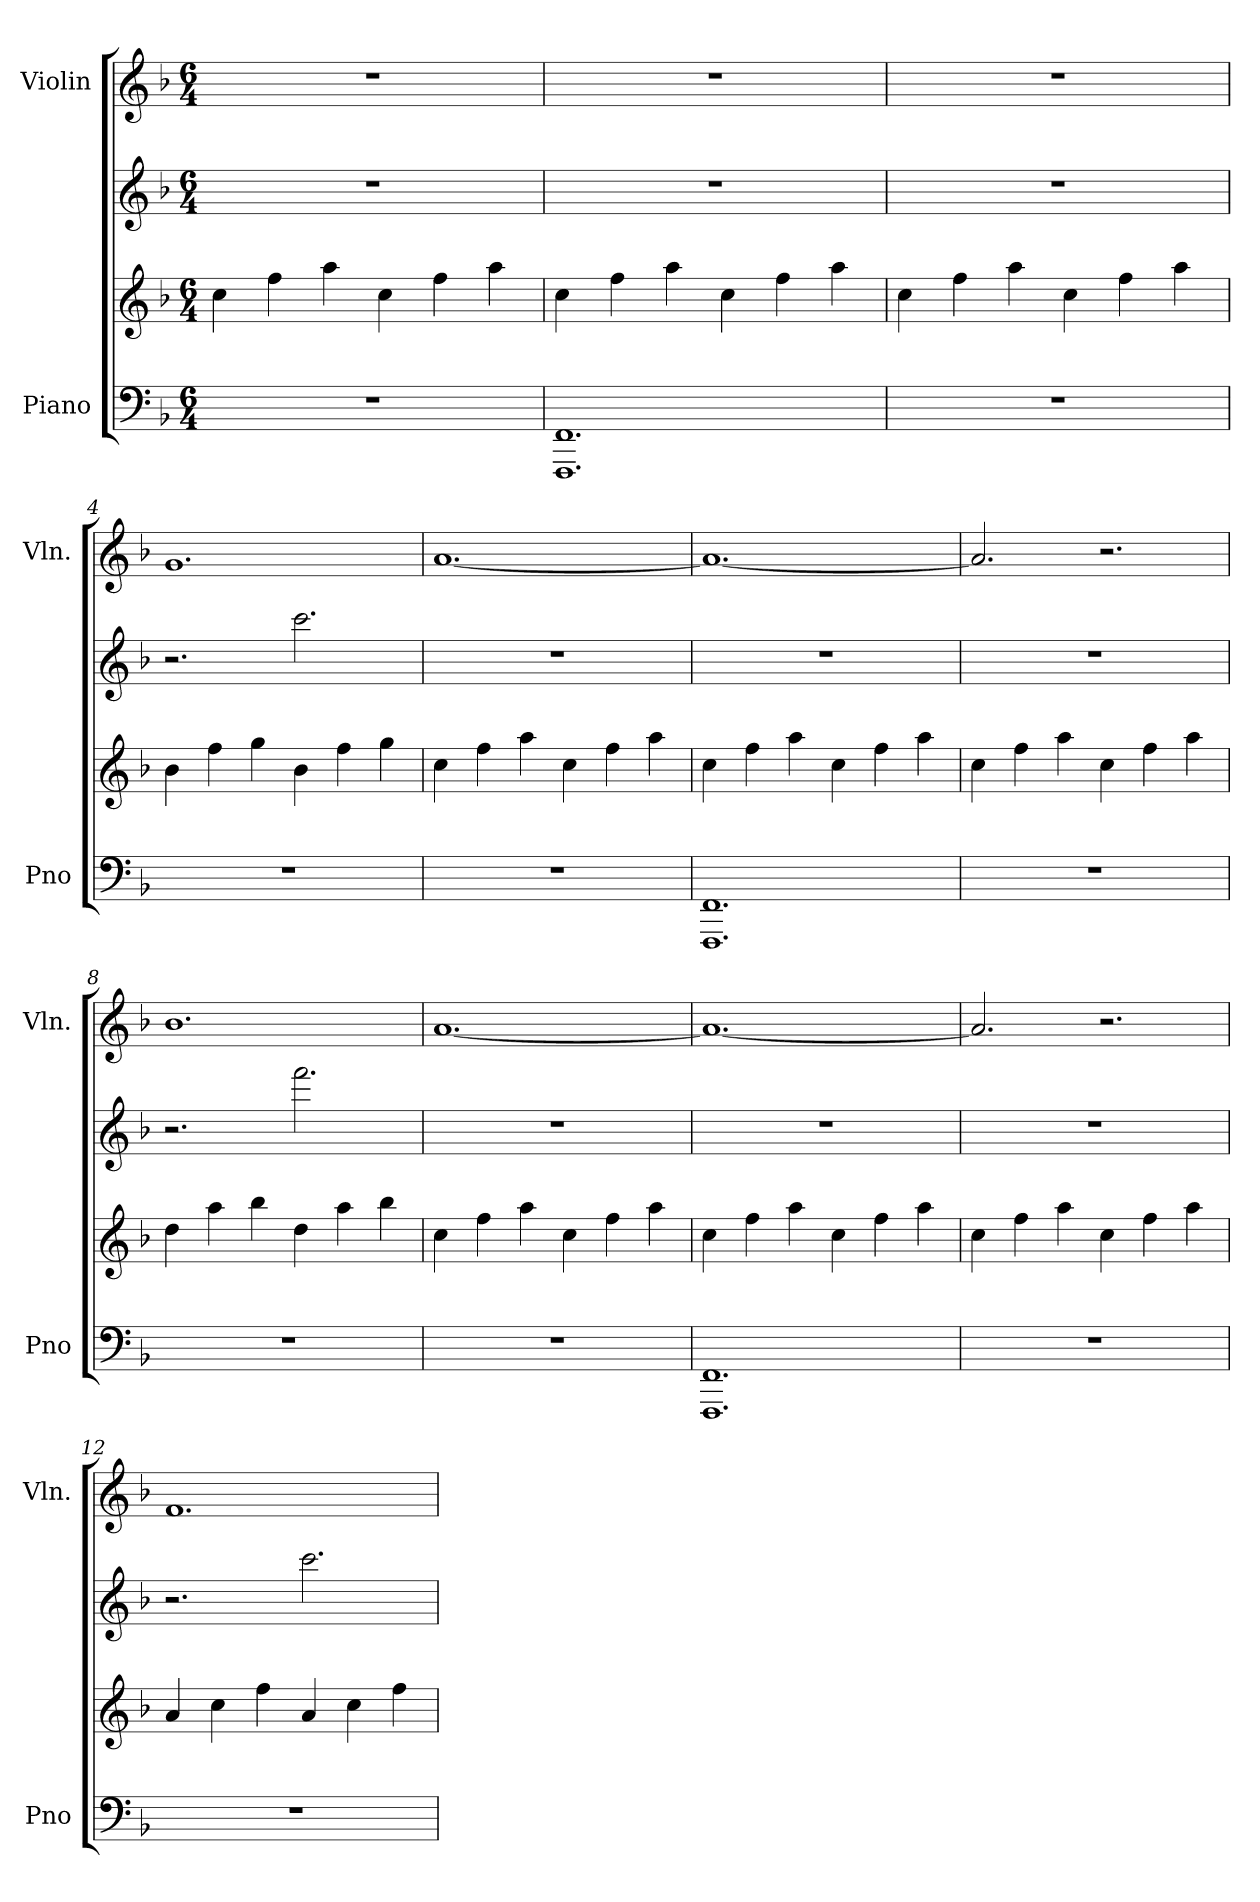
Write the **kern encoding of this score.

**kern	**kern	**kern	**kern
*part2	*part2	*part2	*part1
*staff4	*staff3	*staff2	*staff1
*I"Piano	*	*	*I"Violin
*I'Pno	*	*	*I'Vln.
*clefF4	*clefG2	*clefG2	*clefG2
*k[b-]	*k[b-]	*k[b-]	*k[b-]
*M6/4	*M6/4	*M6/4	*M6/4
*MM90	*MM90	*MM90	*MM90
=1	=1	=1	=1
1.r	4cc\	1.r	1.r
.	4ff\	.	.
.	4aa\	.	.
.	4cc\	.	.
.	4ff\	.	.
.	4aa\	.	.
=2	=2	=2	=2
1.FFF 1.FF	4cc\	1.r	1.r
.	4ff\	.	.
.	4aa\	.	.
.	4cc\	.	.
.	4ff\	.	.
.	4aa\	.	.
=3	=3	=3	=3
1.r	4cc\	1.r	1.r
.	4ff\	.	.
.	4aa\	.	.
.	4cc\	.	.
.	4ff\	.	.
.	4aa\	.	.
=4	=4	=4	=4
1.r	4b-\	2.r	1.g
.	4ff\	.	.
.	4gg\	.	.
.	4b-\	2.ccc\	.
.	4ff\	.	.
.	4gg\	.	.
=5	=5	=5	=5
1.r	4cc\	1.r	[1.a
.	4ff\	.	.
.	4aa\	.	.
.	4cc\	.	.
.	4ff\	.	.
.	4aa\	.	.
!!LO:LB:g=z
=6	=6	=6	=6
1.FFF 1.FF	4cc\	1.r	1.a_
.	4ff\	.	.
.	4aa\	.	.
.	4cc\	.	.
.	4ff\	.	.
.	4aa\	.	.
=7	=7	=7	=7
1.r	4cc\	1.r	2.a/]
.	4ff\	.	.
.	4aa\	.	.
.	4cc\	.	2.r
.	4ff\	.	.
.	4aa\	.	.
=8	=8	=8	=8
1.r	4dd\	2.r	1.b-
.	4aa\	.	.
.	4bb-\	.	.
.	4dd\	2.fff\	.
.	4aa\	.	.
.	4bb-\	.	.
=9	=9	=9	=9
1.r	4cc\	1.r	[1.a
.	4ff\	.	.
.	4aa\	.	.
.	4cc\	.	.
.	4ff\	.	.
.	4aa\	.	.
=10	=10	=10	=10
1.FFF 1.FF	4cc\	1.r	1.a_
.	4ff\	.	.
.	4aa\	.	.
.	4cc\	.	.
.	4ff\	.	.
.	4aa\	.	.
!!LO:LB:g=z
=11	=11	=11	=11
1.r	4cc\	1.r	2.a/]
.	4ff\	.	.
.	4aa\	.	.
.	4cc\	.	2.r
.	4ff\	.	.
.	4aa\	.	.
=12	=12	=12	=12
1.r	4a/	2.r	1.f
.	4cc\	.	.
.	4ff\	.	.
.	4a/	2.ccc\	.
.	4cc\	.	.
.	4ff\	.	.
=	=	=	=
*-	*-	*-	*-
